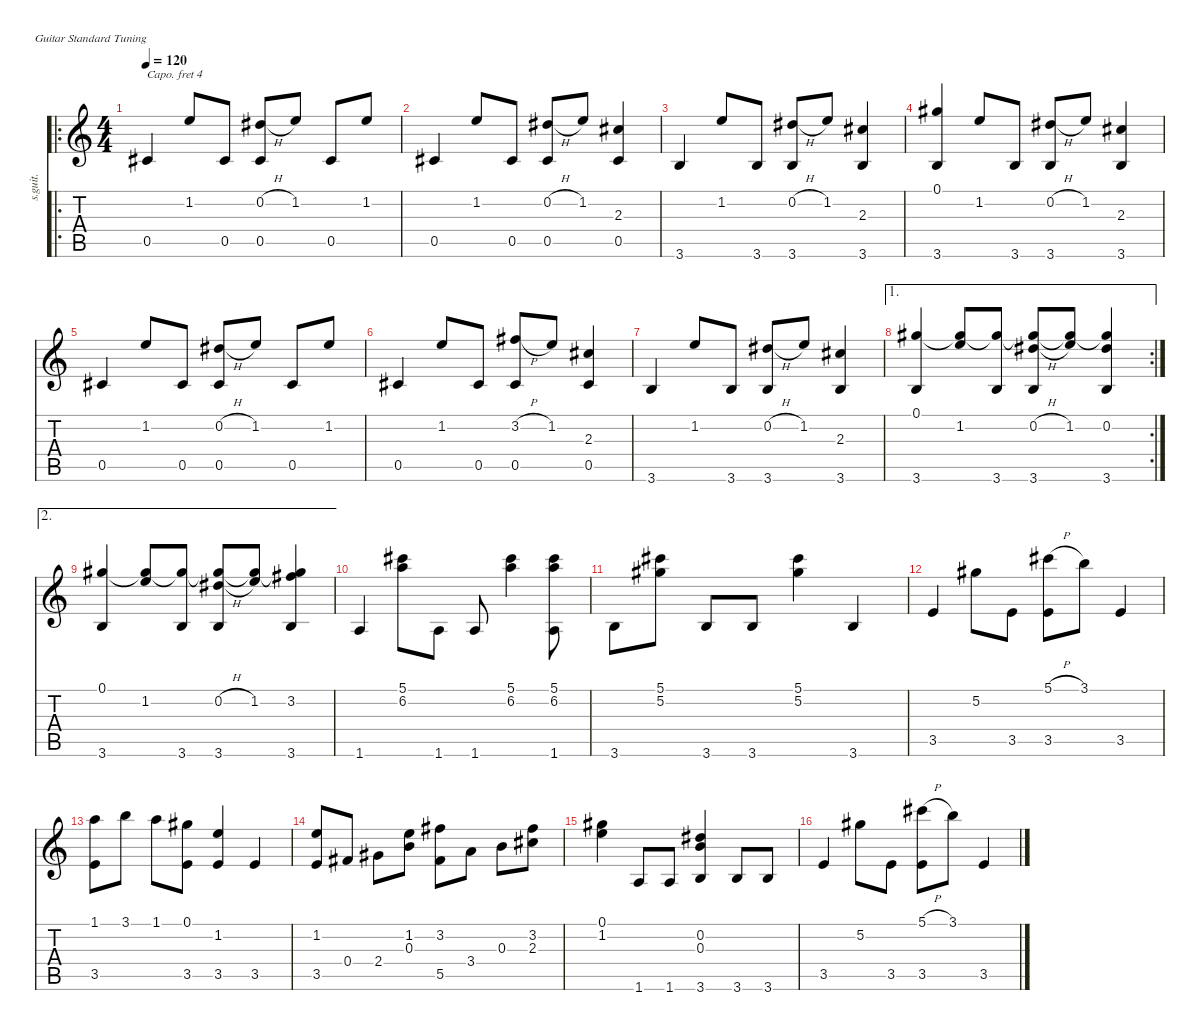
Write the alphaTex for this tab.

\defaultSystemsLayout 4
\hideDynamics
\bracketExtendMode nobrackets
\track ("Steel Guitar" "s.guit.") {instrument acousticguitarsteel}
\staff {score tabs}
\capo 4
\tuning (E4 B3 G3 D3 A2 E2)
\ro
\ts (4 4)
\tempo 120
\clef g2
\ks c
0.5{acc #}.4{dy mf beam Up} 1.2.8{beam Up} 0.5{acc #}.8{beam Up} (0.5{acc #} 0.2{h acc #}).8{beam Up} 1.2.8{beam Up} 0.5{acc #}.8{beam Up} 1.2.8{beam Up} |
0.5{acc #}.4{beam Up} 1.2.8{beam Up} 0.5{acc #}.8{beam Up} (0.5{acc #} 0.2{h acc #}).8{beam Up} 1.2.8{beam Up} (0.5{acc #} 2.3{acc #}).4{beam Up} |
3.6.4{beam Up} 1.2.8{beam Up} 3.6.8{beam Up} (0.2{h acc #} 3.6).8{beam Up} 1.2.8{beam Up} (2.3{acc #} 3.6).4{beam Up} |
(3.6 0.1{acc #}).4{beam Up} 1.2.8{beam Up} 3.6.8{beam Up} (0.2{h acc #} 3.6).8{beam Up} 1.2.8{beam Up} (2.3{acc #} 3.6).4{beam Up} |
0.5{acc #}.4{beam Up} 1.2.8{beam Up} 0.5{acc #}.8{beam Up} (0.5{acc #} 0.2{h acc #}).8{beam Up} 1.2.8{beam Up} 0.5{acc #}.8{beam Up} 1.2.8{beam Up} |
0.5{acc #}.4{beam Up} 1.2.8{beam Up} 0.5{acc #}.8{beam Up} (0.5{acc #} 3.2{h acc #}).8{beam Up} 1.2.8{beam Up} (0.5{acc #} 2.3{acc #}).4{beam Up} |
3.6.4{beam Up} 1.2.8{beam Up} 3.6.8{beam Up} (0.2{h acc #} 3.6).8{beam Up} 1.2.8{beam Up} (2.3{acc #} 3.6).4{beam Up} |
\ae 1
\rc 2
(3.6 0.1{acc #}).4{beam Up} (1.2 0.1{t acc #}).8{beam Up} (3.6 0.1{t acc #}).8{beam Up} (0.2{h acc #} 3.6 0.1{t acc #}).8{beam Up} (1.2 0.1{t acc #}).8{beam Up} (3.6 0.2{acc #} 0.1{t acc #}).4{beam Up} |
\ae 2
(3.6 0.1{acc #}).4{beam Up} (1.2 0.1{t acc #}).8{beam Up} (3.6 0.1{t acc #}).8{beam Up} (0.2{h acc #} 3.6 0.1{t acc #}).8{beam Up} (1.2 0.1{t acc #}).8{beam Up} (3.6 3.2{acc #} 0.1{t acc #}).4{beam Up} |
1.6.4{beam Up} (5.1{acc #} 6.2).8{beam Down} 1.6.8{beam Down} 1.6.8{beam Up} (5.1{acc #} 6.2).4{beam Down} (5.1{acc #} 1.6 6.2).8{beam Down} |
3.6.8{beam Down} (5.1{acc #} 5.2{acc #}).8{beam Down} 3.6.8{beam Up} 3.6.8{beam Up} (5.2{acc #} 5.1{acc #}).4{beam Down} 3.6.4{beam Up} |
3.5.4{beam Up} 5.2{acc #}.8{beam Down} 3.5.8{beam Down} (3.5 5.1{h acc #}).8{beam Down} 3.1.8{beam Down} 3.5.4{beam Up} |
(1.1 3.5).8{beam Down} 3.1.8{beam Down} 1.1.8{beam Down} (0.1{acc #} 3.5).8{beam Down} (1.2 3.5).4{beam Up} 3.5.4{beam Up} |
(1.2 3.5).8{beam Up} 0.4{acc #}.8{beam Up} 2.4{acc #}.8{beam Down} (1.2 0.3).8{beam Down} (5.5{acc #} 3.2{acc #}).8{beam Down} 3.4.8{beam Down} 0.3.8{beam Down} (3.2{acc #} 2.3{acc #}).8{beam Down} |
(0.1{acc #} 1.2).4{beam Down} 1.6.8{beam Up} 1.6.8{beam Up} (0.3 0.2{acc #} 3.6).4{beam Up} 3.6.8{beam Up} 3.6.8{beam Up} |
3.5.4{beam Up} 5.2{acc #}.8{beam Down} 3.5.8{beam Down} (3.5 5.1{h acc #}).8{beam Down} 3.1.8{beam Down} 3.5.4{beam Up}
